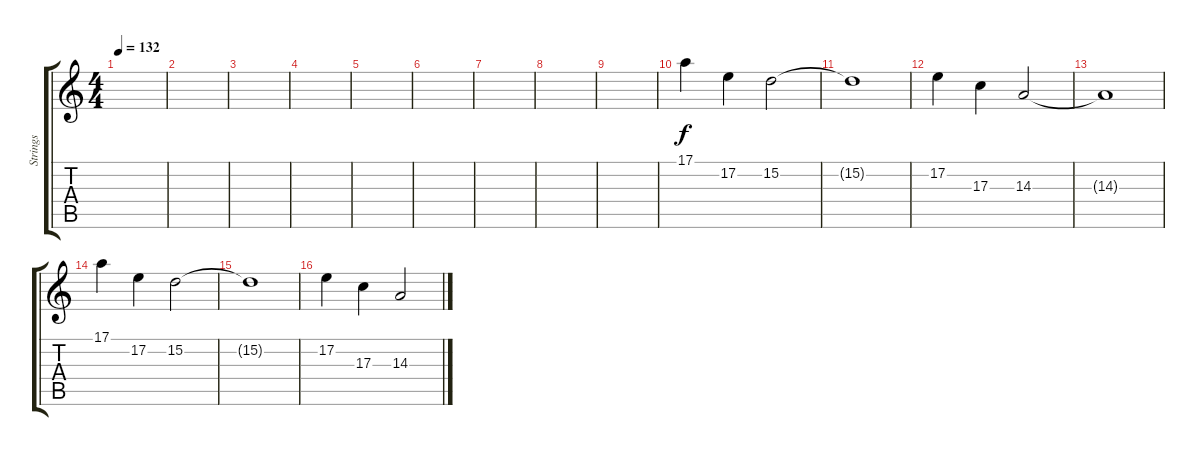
\track ("Strings" "Strings") {instrument stringensemble1}
\staff {score tabs}
\tuning (E4 B3 G3 D3 A2 E2) {hide}
\ts (4 4)
\tempo 132
\clef g2
\ks c
|
|
|
|
|
|
|
|
|
17.1.4 17.2.4 15.2.2 |
15.2{t}.1 |
17.2.4 17.3.4 14.3.2 |
14.3{t}.1 |
17.1.4 17.2.4 15.2.2 |
15.2{t}.1 |
17.2.4 17.3.4 14.3.2
